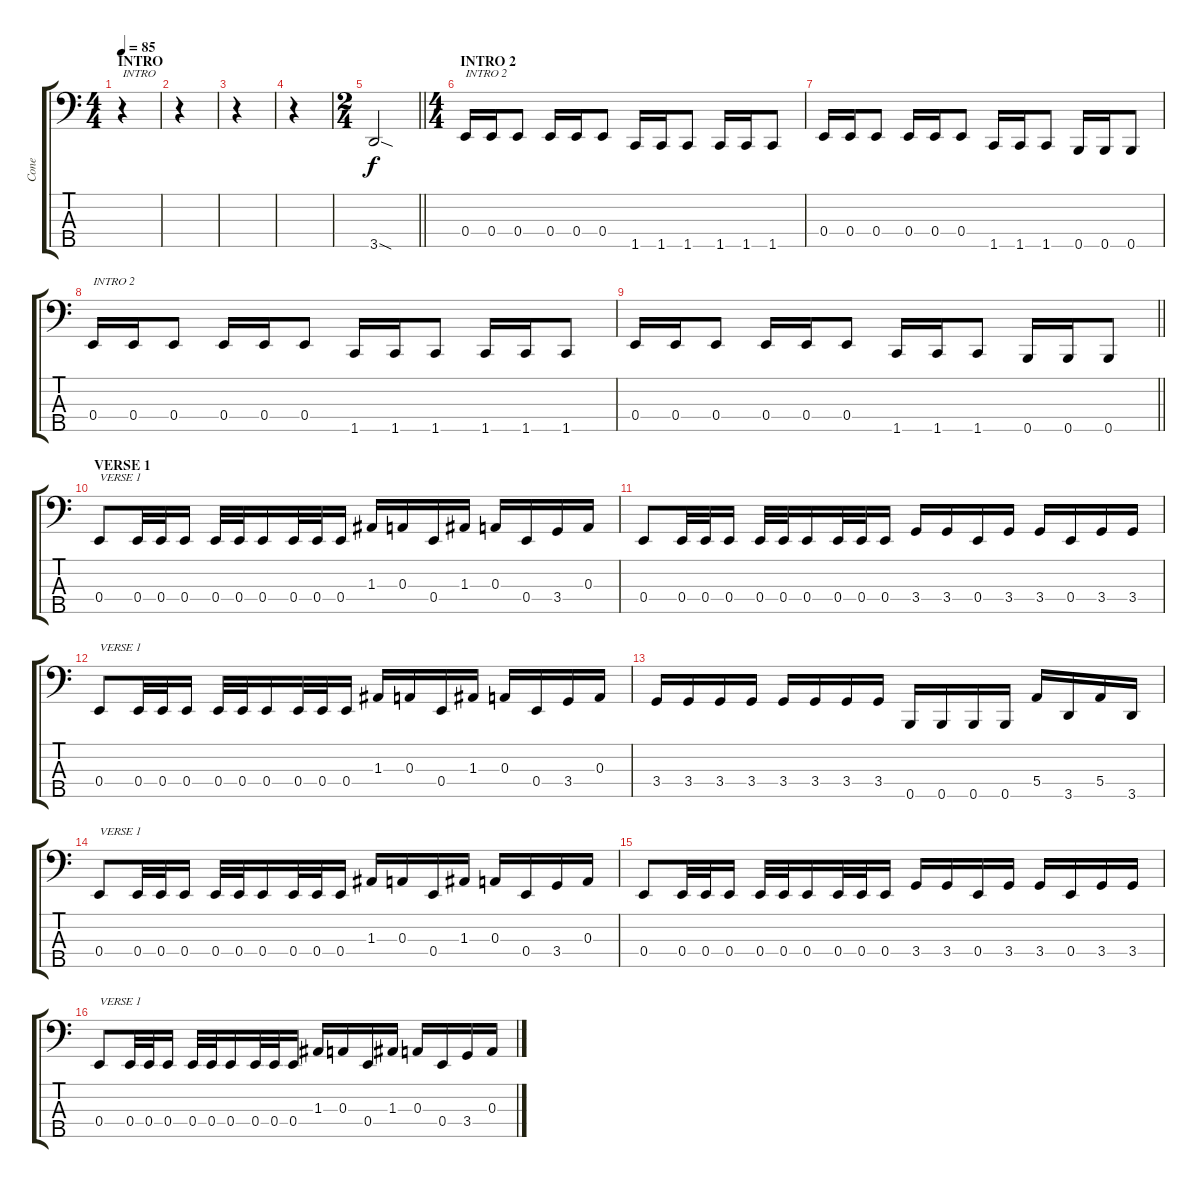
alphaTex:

\track ("Cone" "Cone") {instrument electricbasspick}
\staff {score tabs}
\tuning (G2 D2 A1 E1 B0) {hide}
\ts (4 4)
\section ("" "INTRO")
\tempo 85
\clef f4
\ks c
r.4{txt "INTRO" dy f instrument electricbasspick} |
r.4 |
r.4 |
r.4 |
\ts (2 4)
\barLineRight lightlight
3.5{sod}.2 |
\ts (4 4)
\section ("" "INTRO 2")
0.4.16{txt "INTRO 2"} 0.4.16 0.4.8 0.4.16 0.4.16 0.4.8 1.5.16 1.5.16 1.5.8 1.5.16 1.5.16 1.5.8 |
0.4.16 0.4.16 0.4.8 0.4.16 0.4.16 0.4.8 1.5.16 1.5.16 1.5.8 0.5.16 0.5.16 0.5.8 |
0.4.16{txt "INTRO 2"} 0.4.16 0.4.8 0.4.16 0.4.16 0.4.8 1.5.16 1.5.16 1.5.8 1.5.16 1.5.16 1.5.8 |
\barLineRight lightlight
0.4.16 0.4.16 0.4.8 0.4.16 0.4.16 0.4.8 1.5.16 1.5.16 1.5.8 0.5.16 0.5.16 0.5.8 |
\section ("" "VERSE 1")
0.4.8{txt "VERSE 1"} 0.4.32 0.4.32 0.4.16 0.4.32 0.4.32 0.4.16 0.4.32 0.4.32 0.4.16 1.3.16 0.3.16 0.4.16 1.3.16 0.3.16 0.4.16 3.4.16 0.3.16 |
0.4.8 0.4.32 0.4.32 0.4.16 0.4.32 0.4.32 0.4.16 0.4.32 0.4.32 0.4.16 3.4.16 3.4.16 0.4.16 3.4.16 3.4.16 0.4.16 3.4.16 3.4.16 |
0.4.8{txt "VERSE 1"} 0.4.32 0.4.32 0.4.16 0.4.32 0.4.32 0.4.16 0.4.32 0.4.32 0.4.16 1.3.16 0.3.16 0.4.16 1.3.16 0.3.16 0.4.16 3.4.16 0.3.16 |
3.4.16 3.4.16 3.4.16 3.4.16 3.4.16 3.4.16 3.4.16 3.4.16 0.5.16 0.5.16 0.5.16 0.5.16 5.4.16 3.5.16 5.4.16 3.5.16 |
0.4.8{txt "VERSE 1"} 0.4.32 0.4.32 0.4.16 0.4.32 0.4.32 0.4.16 0.4.32 0.4.32 0.4.16 1.3.16 0.3.16 0.4.16 1.3.16 0.3.16 0.4.16 3.4.16 0.3.16 |
0.4.8 0.4.32 0.4.32 0.4.16 0.4.32 0.4.32 0.4.16 0.4.32 0.4.32 0.4.16 3.4.16 3.4.16 0.4.16 3.4.16 3.4.16 0.4.16 3.4.16 3.4.16 |
0.4.8{txt "VERSE 1"} 0.4.32 0.4.32 0.4.16 0.4.32 0.4.32 0.4.16 0.4.32 0.4.32 0.4.16 1.3.16 0.3.16 0.4.16 1.3.16 0.3.16 0.4.16 3.4.16 0.3.16
